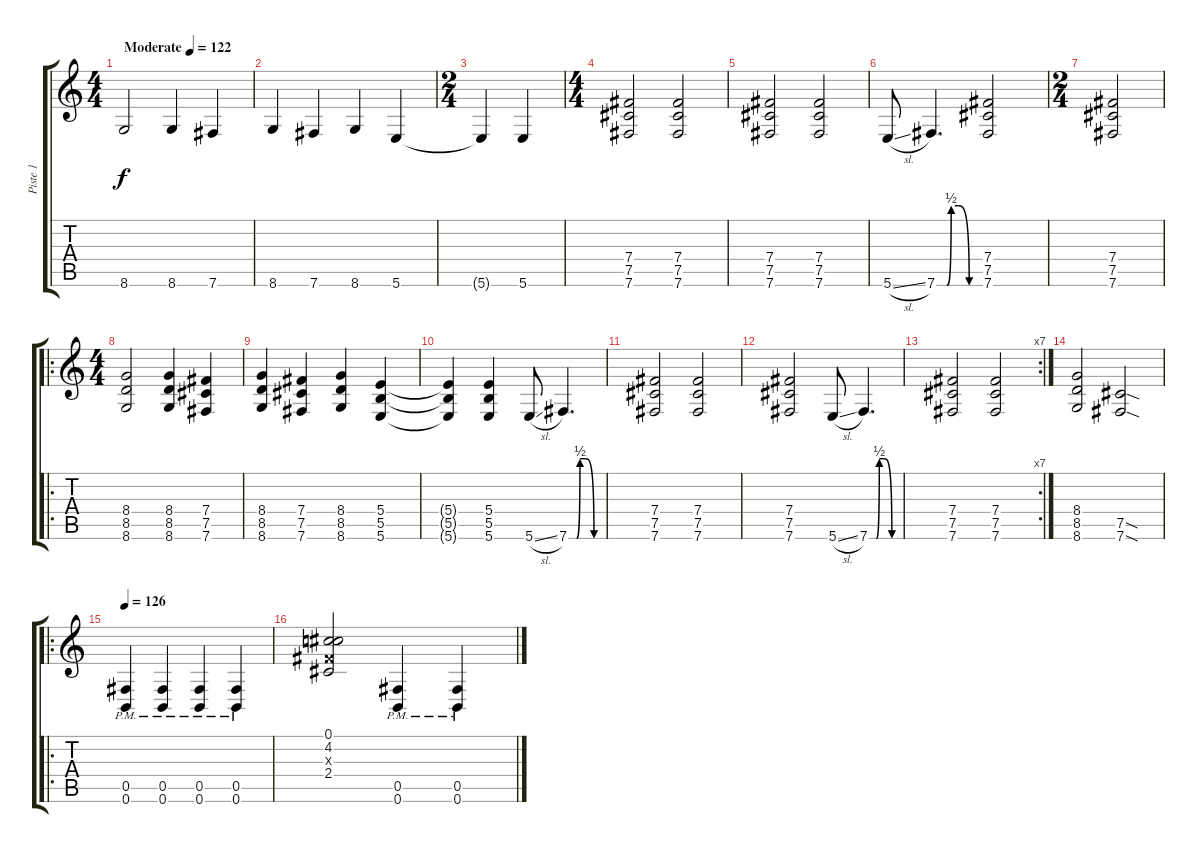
\track ("Piste 1" "Piste 1") {instrument electricguitarclean}
\staff {score tabs}
\tuning (Db4 Ab3 E3 B2 Gb2 B1) {hide}
\ts (4 4)
\tempo (122 "Moderate")
\clef g2
\ks c
8.6.2{dy f instrument electricguitarclean} 8.6.4 7.6.4 |
8.6.4 7.6.4 8.6.4 5.6.4 |
\ts (2 4)
5.6{t}.4 5.6.4 |
\ts (4 4)
(7.4 7.5 7.6).2{instrument distortionguitar} (7.4 7.5 7.6).2 |
(7.4 7.5 7.6).2 (7.4 7.5 7.6).2 |
5.6{sl}.8 7.6{be (custom 0 0 14 0 20 2 30 2 45 0 60 0)}.4{d} (7.4 7.5 7.6).2 |
\ts (2 4)
(7.4 7.5 7.6).2 |
\ro
\ts (4 4)
(8.4 8.5 8.6).2 (8.4 8.5 8.6).4 (7.4 7.5 7.6).4 |
(8.4 8.5 8.6).4 (7.4 7.5 7.6).4 (8.4 8.5 8.6).4 (5.4 5.5 5.6).4 |
(5.4{t} 5.5{t} 5.6{t}).4 (5.4 5.5 5.6).4 5.6{sl}.8 7.6{be (custom 0 0 14 0 20 2 30 2 45 0 60 0)}.4{d} |
(7.4 7.5 7.6).2 (7.4 7.5 7.6).2 |
(7.4 7.5 7.6).2 5.6{sl}.8 7.6{be (custom 0 0 14 0 20 2 30 2 45 0 60 0)}.4{d} |
\rc 7
(7.4 7.5 7.6).2 (7.4 7.5 7.6).2 |
(8.4 8.5 8.6).2 (7.5{sod} 7.6{sod}).2 |
\ro
\tempo 126
(0.5{pm} 0.6{pm}).4 (0.5{pm} 0.6{pm}).4 (0.5{pm} 0.6{pm}).4 (0.5{pm} 0.6{pm}).4 |
(0.1 4.2 2.3{x} 2.4).2 (0.5{pm} 0.6{pm}).4 (0.5{pm} 0.6{pm}).4
